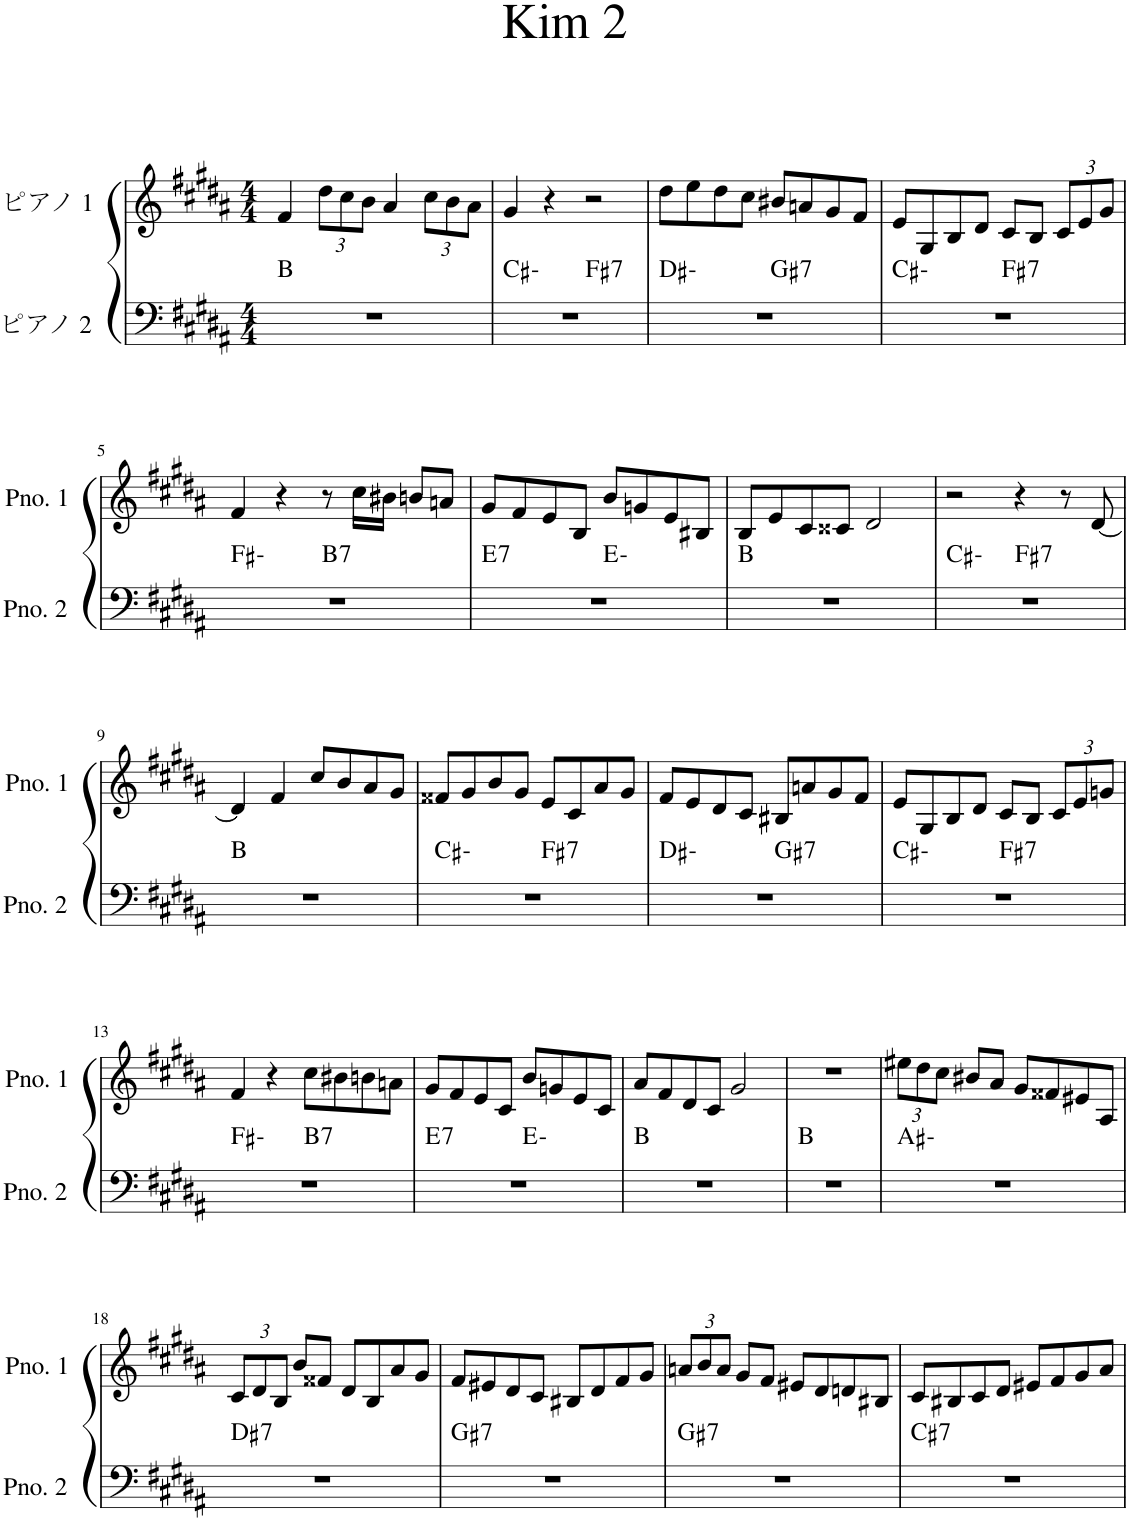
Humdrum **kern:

**kern	**harte	**kern
*part2	*part2	*part1
*staff2	*	*staff1
*I"ピアノ 2	*	*I"ピアノ 1
*clefF4	*	*clefG2
*k[f#c#g#d#a#]	*	*k[f#c#g#d#a#]
*M4/4	*	*M4/4
=1	=1	=1
1r	B:maj	4f#/
*	*	*Xbrackettup
.	.	12dd#\L
.	.	12cc#\
.	.	12b\J
.	.	4a#/
.	.	12cc#\L
.	.	12b\
.	.	12a#\J
=2	=2	=2
*^	*	*
1r	2ryy	C#:min	4g#/
.	.	.	4r
!	!	!LO:H:kt=7	!
.	2ryy	F#:7	2r
=3	=3	=3	=3
1r	2ryy	D#:min	8dd#\L
.	.	.	8ee\
.	.	.	8dd#\
.	.	.	8cc#\J
!	!	!LO:H:kt=7	!
.	2ryy	G#:7	8b#X/L
.	.	.	8an/
.	.	.	8g#/
.	.	.	8f#/J
=4	=4	=4	=4
1r	2ryy	C#:min	8e/L
.	.	.	8G#/
.	.	.	8B/
.	.	.	8d#/J
!	!	!LO:H:kt=7	!
.	2ryy	F#:7	8c#/L
.	.	.	8B/J
.	.	.	12c#/L
.	.	.	12e/
.	.	.	12g#/J
!!LO:LB:g=z
=5	=5	=5	=5
1r	2ryy	F#:min	4f#/
.	.	.	4r
!	!	!LO:H:kt=7	!
.	2ryy	B:7	8r
.	.	.	16cc#\LL
.	.	.	16b#X\JJ
.	.	.	8bn/L
.	.	.	8an/J
=6	=6	=6	=6
!	!	!LO:H:kt=7	!
1r	2ryy	E:7	8g#/L
.	.	.	8f#/
.	.	.	8e/
.	.	.	8B/J
.	2ryy	E:min	8b/L
.	.	.	8gn/
.	.	.	8e/
.	.	.	8B#X/J
*v	*v	*	*
=7	=7	=7
1r	B:maj	8B/L
.	.	8e/
.	.	8c#/
.	.	8c##X/J
.	.	2d#/
=8	=8	=8
*^	*	*
1r	2ryy	C#:min	2r
!	!	!LO:H:kt=7	!
.	2ryy	F#:7	4r
.	.	.	8r
.	.	.	[8d#/
*v	*v	*	*
!!LO:LB:g=z
=9	=9	=9
1r	B:maj	4d#/]
.	.	4f#/
.	.	8cc#/L
.	.	8b/
.	.	8a#/
.	.	8g#/J
=10	=10	=10
*^	*	*
1r	2ryy	C#:min	8f##X/L
.	.	.	8g#/
.	.	.	8b/
.	.	.	8g#/J
!	!	!LO:H:kt=7	!
.	2ryy	F#:7	8e/L
.	.	.	8c#/
.	.	.	8a#/
.	.	.	8g#/J
=11	=11	=11	=11
1r	2ryy	D#:min	8f#/L
.	.	.	8e/
.	.	.	8d#/
.	.	.	8c#/J
!	!	!LO:H:kt=7	!
.	2ryy	G#:7	8B#X/L
.	.	.	8an/
.	.	.	8g#/
.	.	.	8f#/J
=12	=12	=12	=12
1r	2ryy	C#:min	8e/L
.	.	.	8G#/
.	.	.	8B/
.	.	.	8d#/J
!	!	!LO:H:kt=7	!
.	2ryy	F#:7	8c#/L
.	.	.	8B/J
.	.	.	12c#/L
.	.	.	12e/
.	.	.	12gn/J
!!LO:LB:g=z
=13	=13	=13	=13
1r	2ryy	F#:min	4f#/
.	.	.	4r
!	!	!LO:H:kt=7	!
.	2ryy	B:7	8cc#\L
.	.	.	8b#X\
.	.	.	8bn\
.	.	.	8an\J
=14	=14	=14	=14
!	!	!LO:H:kt=7	!
1r	2ryy	E:7	8g#/L
.	.	.	8f#/
.	.	.	8e/
.	.	.	8c#/J
.	2ryy	E:min	8b/L
.	.	.	8gn/
.	.	.	8e/
.	.	.	8c#/J
*v	*v	*	*
=15	=15	=15
1r	B:maj	8a#/L
.	.	8f#/
.	.	8d#/
.	.	8c#/J
.	.	2g#/
=16	=16	=16
1r	B:maj	1r
=17	=17	=17
1r	A#:min	12ee#X\L
.	.	12dd#\
.	.	12cc#\J
.	.	8b#X/L
.	.	8a#/J
.	.	8g#/L
.	.	8f##X/
.	.	8e#X/
.	.	8A#/J
!!LO:LB:g=z
=18	=18	=18
!	!LO:H:kt=7	!
1r	D#:7	12c#/L
.	.	12d#/
.	.	12B/J
.	.	8b/L
.	.	8f##X/J
.	.	8d#/L
.	.	8B/
.	.	8a#/
.	.	8g#/J
=19	=19	=19
!	!LO:H:kt=7	!
1r	G#:7	8f#/L
.	.	8e#X/
.	.	8d#/
.	.	8c#/J
.	.	8B#X/L
.	.	8d#/
.	.	8f#/
.	.	8g#/J
=20	=20	=20
!	!LO:H:kt=7	!
1r	G#:7	12an/L
.	.	12b/
.	.	12a/J
.	.	8g#/L
.	.	8f#/J
.	.	8e#X/L
.	.	8d#/
.	.	8dn/
.	.	8B#X/J
=21	=21	=21
!	!LO:H:kt=7	!
1r	C#:7	8c#/L
.	.	8B#X/
.	.	8c#/
.	.	8d#/J
.	.	8e#X/L
.	.	8f#/
.	.	8g#/
.	.	8a#/J
=	=	=
*-	*-	*-
